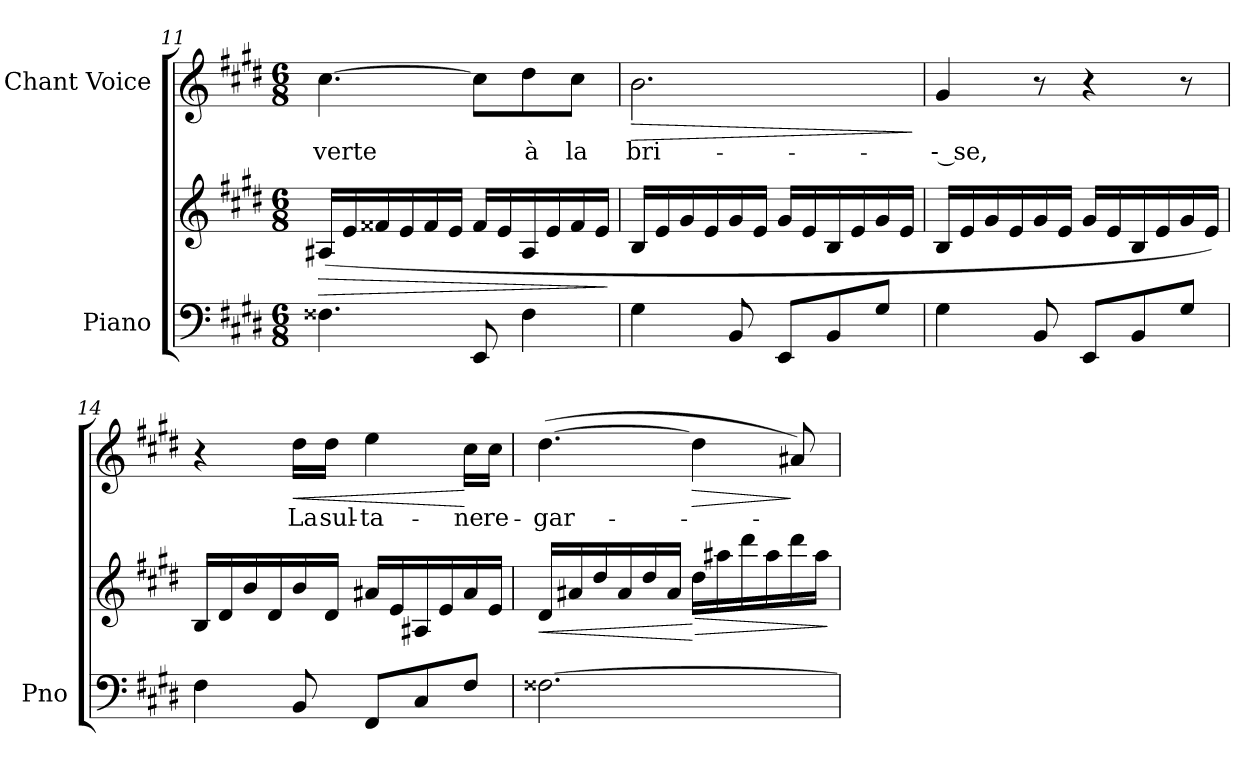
**kern	**kern	**dynam	**kern	**text	**dynam
*part2	*part2	*part2	*part1	*part1	*part1
*staff3	*staff2	*staff2/3	*staff1	*staff1	*staff1
*I"Piano	*	*	*I"Chant Voice	*	*
*I'Pno	*	*	*	*	*
*clefF4	*clefG2	*	*clefG2	*	*
*k[f#c#g#d#]	*k[f#c#g#d#]	*	*k[f#c#g#d#]	*	*
*M6/8	*M6/8	*	*M6/8	*	*
=11	=11	=11	=11	=11	=11
!	!	!LO:HP:b	!	!LO:LY:b	!
4.F##X\	(16A#X/LL	>	[4.cc#\	-verte	.
.	16e/	.	.	.	.
.	16f##X/	.	.	.	.
.	16e/	.	.	.	.
.	16f##/	.	.	.	.
.	16e/JJ	.	.	.	.
8EE/	16f##/LL	.	8cc#\L]	.	.
.	16e/	.	.	.	.
!	!	!	!	!LO:LY:b	!
4F##\	16A#/	.	8dd#\	à	.
.	16e/	.	.	.	.
!	!	!	!	!LO:LY:b	!
.	16f##/	.	8cc#\J	la	.
.	16e/JJ	.	.	.	.
.	.	]	.	.	.
!!LO:LB:g=z
=12	=12	=12	=12	=12	=12
!	!	!	!	!LO:LY:b	!LO:HP:b
4G#\	16B/LL	.	2.b\	bri-	>
.	16e/	.	.	.	.
.	16g#/	.	.	.	.
.	16e/	.	.	.	.
8BB/	16g#/	.	.	.	.
.	16e/JJ	.	.	.	.
8EE/L	16g#/LL	.	.	.	.
.	16e/	.	.	.	.
8BB/	16B/	.	.	.	.
.	16e/	.	.	.	.
8G#/J	16g#/	.	.	.	.
.	16e/JJ	.	.	.	.
.	.	.	.	.	]
!!LO:PB:g=z
=13	=13	=13	=13	=13	=13
!	!	!	!	!LO:LY:b	!
4G#\	16B/LL	.	4g#/	-- se,	.
.	16e/	.	.	.	.
.	16g#/	.	.	.	.
.	16e/	.	.	.	.
8BB/	16g#/	.	8r	.	.
.	16e/JJ	.	.	.	.
8EE/L	16g#/LL	.	4r	.	.
.	16e/	.	.	.	.
8BB/	16B/	.	.	.	.
.	16e/	.	.	.	.
8G#/J	16g#/	.	8r	.	.
.	16e/JJ)	.	.	.	.
=14	=14	=14	=14	=14	=14
4F#\	16B/LL	.	4r	.	.
.	16d#/	.	.	.	.
.	16b/	.	.	.	.
.	16d#/	.	.	.	.
!	!	!	!	!LO:LY:b	!LO:HP:b
8BB/	16b/	.	16dd#\LL	La	<
!	!	!	!	!LO:LY:b	!
.	16d#/JJ	.	16dd#\JJ	sul-	.
!	!	!	!	!LO:LY:b	!
8FF#/L	16a#X/LL	.	4ee\	-ta-	.
.	16e/	.	.	.	.
8C#/	16A#X/	.	.	.	.
.	16e/	.	.	.	.
!	!	!	!	!LO:LY:b	!
8F#/J	16a#/	.	16cc#\LL	-ne	[
!	!	!	!	!LO:LY:b	!
.	16e/JJ	.	16cc#\JJ	re-	.
!!LO:LB:g=z
=15	=15	=15	=15	=15	=15
!	!	!LO:HP:b	!	!LO:LY:b	!
[2.F##X\	16d#/LL	<	([4.dd#\	-gar-	.
.	16a#X/	.	.	.	.
.	16dd#/	.	.	.	.
.	16a#/	.	.	.	.
.	16dd#/	.	.	.	.
.	16a#/JJ	.	.	.	.
!	!	!LO:HP:n=1:b	!	!	!LO:HP:b
.	16dd#\LL	[ >	4dd#\]	.	>
.	16aa#X\	.	.	.	.
.	16ddd#\	.	.	.	.
.	16aa#\	.	.	.	.
.	16ddd#\	.	8a#X/)	.	]
.	16aa#\JJ	.	.	.	.
.	.	]	.	.	.
=	=	=	=	=	=
*-	*-	*-	*-	*-	*-
